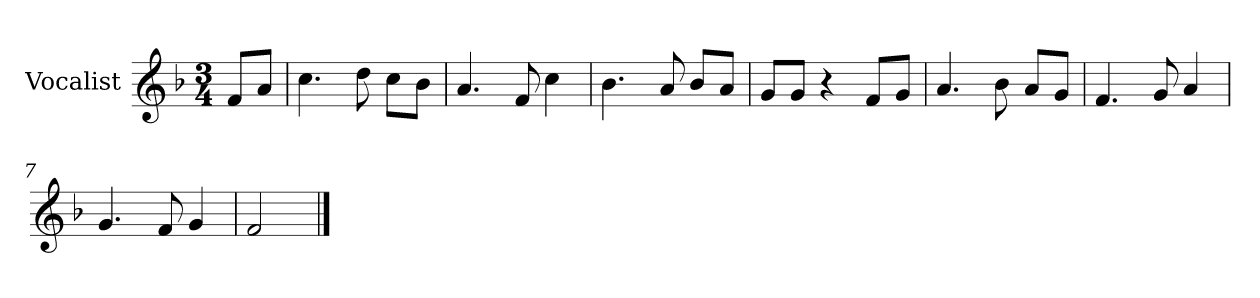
**kern
*part1
*staff1
*I"Vocalist
*k[b-]
*F:
*M3/4
=
8fL
8aJ
=1
4.cc
8dd
8ccL
8b-J
=2
4.a
8f
4cc
=3
4.b-
8a
8b-L
8aJ
=4
8gL
8gJ
4r
8fL
8gJ
=5
4.a
8b-
8aL
8gJ
=6
4.f
8g
4a
=7
4.g
8f
4g
=8
2f
==
*-
